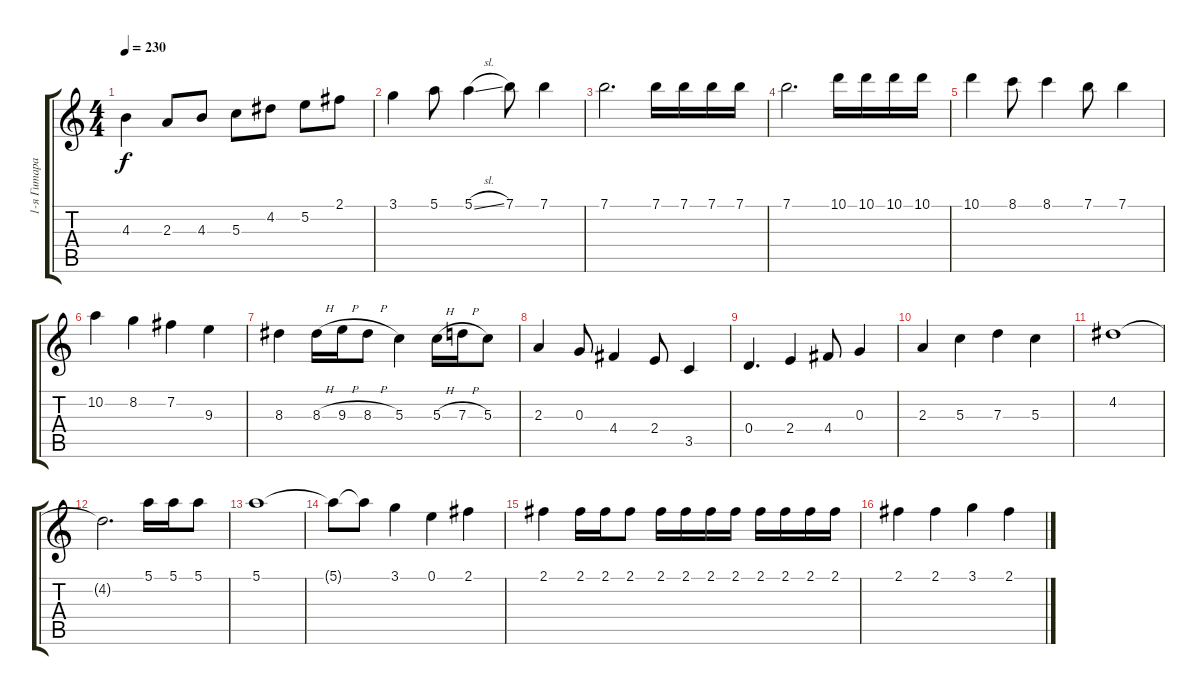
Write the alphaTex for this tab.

\track ("1-я Гитара Соло" "1-я Гитара") {instrument acousticguitarsteel}
\staff {score tabs}
\tuning (E4 B3 G3 D3 A2 E2) {hide}
\ts (4 4)
\tempo 230
\clef g2
\ks c
4.3.4{dy f} 2.3.8 4.3.8 5.3.8 4.2.8 5.2.8 2.1.8 |
3.1.4 5.1.8 5.1{sl}.4 7.1.8 7.1.4 |
7.1.2{d} 7.1.16 7.1.16 7.1.16 7.1.16 |
7.1.2{d} 10.1.16 10.1.16 10.1.16 10.1.16 |
10.1.4 8.1.8 8.1.4 7.1.8 7.1.4 |
10.2.4 8.2.4 7.2.4 9.3.4 |
8.3.4 8.3{h}.16 9.3{h}.16 8.3{h}.8 5.3.4 5.3{h}.16 7.3{h}.16 5.3.8 |
2.3.4 0.3.8 4.4.4 2.4.8 3.5.4 |
0.4.4{d} 2.4.4 4.4.8 0.3.4 |
2.3.4 5.3.4 7.3.4 5.3.4 |
4.2.1 |
4.2{t}.2{d} 5.1.16 5.1.16 5.1.8 |
5.1.1 |
5.1{t}.8 5.1{t}.8 3.1.4 0.1.4 2.1.4 |
2.1.4 2.1.16 2.1.16 2.1.8 2.1.16 2.1.16 2.1.16 2.1.16 2.1.16 2.1.16 2.1.16 2.1.16 |
2.1.4 2.1.4 3.1.4 2.1.4
